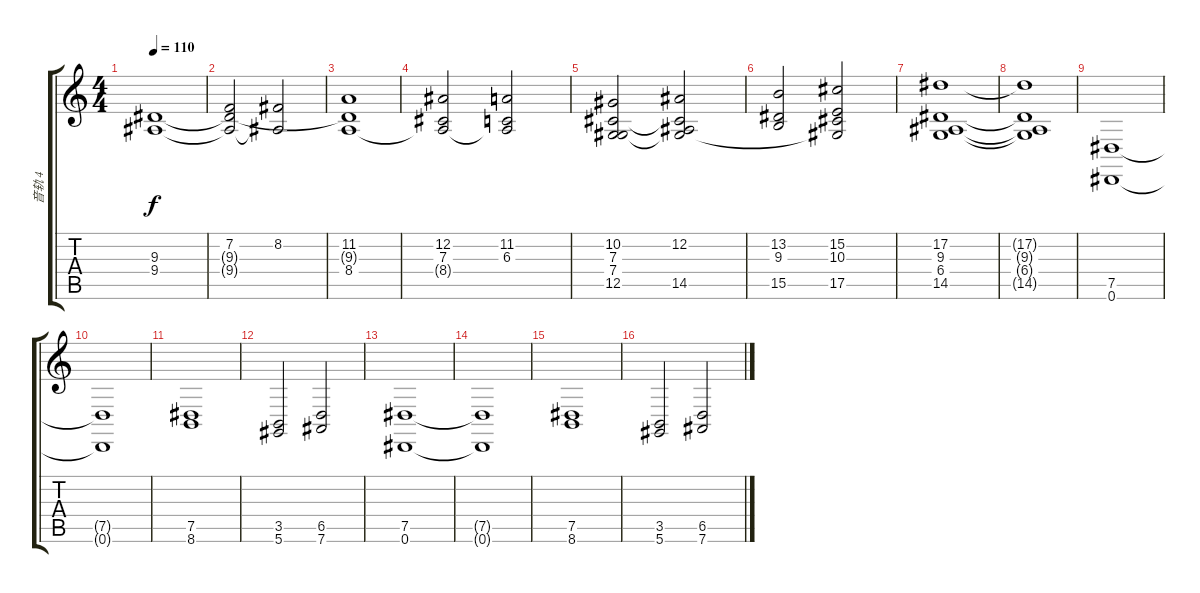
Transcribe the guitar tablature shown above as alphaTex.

\track ("音轨 4" "音轨 4") {instrument stringensemble1}
\staff {score tabs}
\tuning (Eb4 Bb3 Gb3 Db3 Ab2 Eb2) {hide}
\ts (4 4)
\tempo 110
\clef g2
\ks c
(9.3 9.4).1{dy f} |
(7.2 9.3{t} 9.4{t}).2 (8.2 9.4{t}).2 |
(11.2 9.3{t} 8.4).1 |
(12.2 7.3 8.4{t}).2 (11.2 6.3 8.4{t}).2 |
(10.2 7.3 7.4 12.5).2 (12.2 7.3{t} 7.4{t} 14.5).2 |
(13.2 9.3 15.5).2 (15.2 10.3 7.4{t} 17.5).2 |
(17.2 9.3 6.4 14.5).1 |
(17.2{t} 9.3{t} 6.4{t} 14.5{t}).1 |
(7.5 0.6).1 |
(7.5{t} 0.6{t}).1 |
(7.5 8.6).1 |
(3.5 5.6).2 (6.5 7.6).2 |
(7.5 0.6).1 |
(7.5{t} 0.6{t}).1 |
(7.5 8.6).1 |
(3.5 5.6).2 (6.5 7.6).2
